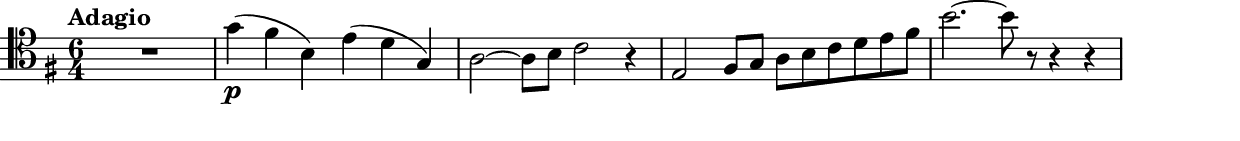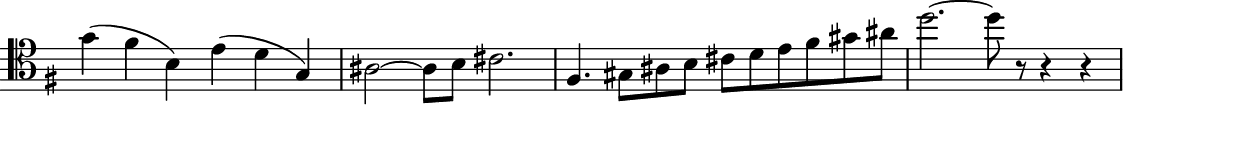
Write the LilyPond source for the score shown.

\version "2.19.82"

\include "lilypond-book-preamble.ly"
\version "2.19.82"

solo = \relative g' {
  \time 6/4
  \key g \major
  \tempo "Adagio"
  \clef tenor

  R1. |

  % 2
  g4 \p ( fis b, ) e ( d g, ) |

  % 3
  a2 ~ a8 b c2 r4 |

  % 4
  e,2 fis8 g a b c d e fis |

  % 5
  b2. ~ b8 r r4 r |

  % 6
  g4 ( fis b, ) e ( d g, ) |

  % 7
  ais2 ~ ais8 b cis2. |

  % 8
  fis,4. gis8 ais b cis d e fis gis ais |

  % 9
  d2. ~ d8 r r4 r |

}


\paper {
  indent = 0
}

\score {
  \new Staff \with {
    instrumentName = "Vc."
  }
  \solo
}